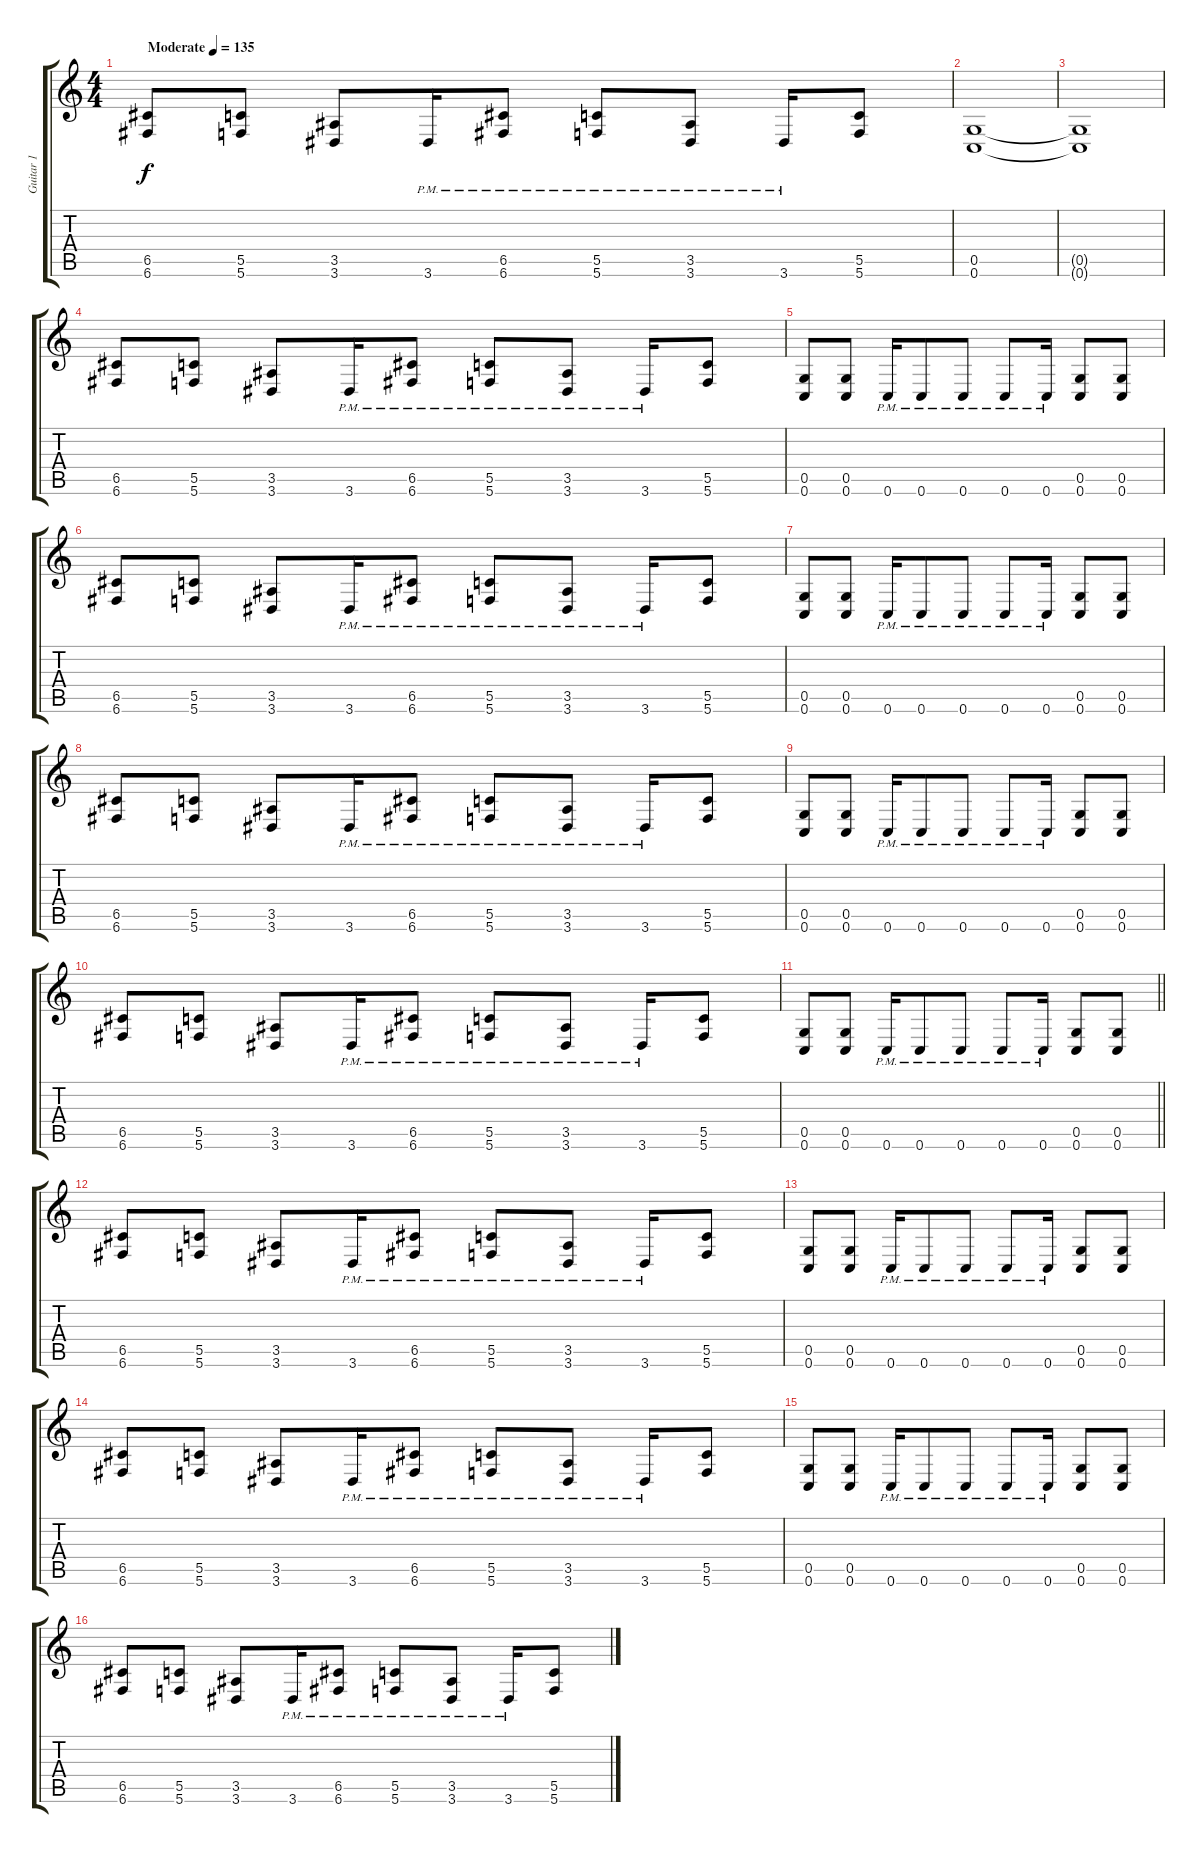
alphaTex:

\track ("Guitar 1" "Guitar 1") {instrument distortionguitar}
\staff {score tabs}
\tuning (D4 A3 F3 C3 G2 C2) {hide}
\ts (4 4)
\tempo (135 "Moderate")
\clef g2
\ks c
(6.5 6.6).8{dy f instrument distortionguitar} (5.5 5.6).8 (3.5 3.6).8 3.6{pm}.16 (6.5{pm} 6.6{pm}).8 (5.5{pm} 5.6{pm}).8 (3.5{pm} 3.6{pm}).8 3.6{pm}.16 (5.5 5.6).8 |
(0.5 0.6).1 |
(0.5{t} 0.6{t}).1 |
(6.5 6.6).8 (5.5 5.6).8 (3.5 3.6).8 3.6{pm}.16 (6.5{pm} 6.6{pm}).8 (5.5{pm} 5.6{pm}).8 (3.5{pm} 3.6{pm}).8 3.6{pm}.16 (5.5 5.6).8 |
(0.5 0.6).8 (0.5 0.6).8 0.6{pm}.16 0.6{pm}.8 0.6{pm}.8 0.6{pm}.8 0.6{pm}.16 (0.5 0.6).8 (0.5 0.6).8 |
(6.5 6.6).8 (5.5 5.6).8 (3.5 3.6).8 3.6{pm}.16 (6.5{pm} 6.6{pm}).8 (5.5{pm} 5.6{pm}).8 (3.5{pm} 3.6{pm}).8 3.6{pm}.16 (5.5 5.6).8 |
(0.5 0.6).8 (0.5 0.6).8 0.6{pm}.16 0.6{pm}.8 0.6{pm}.8 0.6{pm}.8 0.6{pm}.16 (0.5 0.6).8 (0.5 0.6).8 |
(6.5 6.6).8 (5.5 5.6).8 (3.5 3.6).8 3.6{pm}.16 (6.5{pm} 6.6{pm}).8 (5.5{pm} 5.6{pm}).8 (3.5{pm} 3.6{pm}).8 3.6{pm}.16 (5.5 5.6).8 |
(0.5 0.6).8 (0.5 0.6).8 0.6{pm}.16 0.6{pm}.8 0.6{pm}.8 0.6{pm}.8 0.6{pm}.16 (0.5 0.6).8 (0.5 0.6).8 |
(6.5 6.6).8 (5.5 5.6).8 (3.5 3.6).8 3.6{pm}.16 (6.5{pm} 6.6{pm}).8 (5.5{pm} 5.6{pm}).8 (3.5{pm} 3.6{pm}).8 3.6{pm}.16 (5.5 5.6).8 |
\barLineRight lightlight
(0.5 0.6).8 (0.5 0.6).8 0.6{pm}.16 0.6{pm}.8 0.6{pm}.8 0.6{pm}.8 0.6{pm}.16 (0.5 0.6).8 (0.5 0.6).8 |
(6.5 6.6).8 (5.5 5.6).8 (3.5 3.6).8 3.6{pm}.16 (6.5{pm} 6.6{pm}).8 (5.5{pm} 5.6{pm}).8 (3.5{pm} 3.6{pm}).8 3.6{pm}.16 (5.5 5.6).8 |
(0.5 0.6).8 (0.5 0.6).8 0.6{pm}.16 0.6{pm}.8 0.6{pm}.8 0.6{pm}.8 0.6{pm}.16 (0.5 0.6).8 (0.5 0.6).8 |
(6.5 6.6).8 (5.5 5.6).8 (3.5 3.6).8 3.6{pm}.16 (6.5{pm} 6.6{pm}).8 (5.5{pm} 5.6{pm}).8 (3.5{pm} 3.6{pm}).8 3.6{pm}.16 (5.5 5.6).8 |
(0.5 0.6).8 (0.5 0.6).8 0.6{pm}.16 0.6{pm}.8 0.6{pm}.8 0.6{pm}.8 0.6{pm}.16 (0.5 0.6).8 (0.5 0.6).8 |
(6.5 6.6).8 (5.5 5.6).8 (3.5 3.6).8 3.6{pm}.16 (6.5{pm} 6.6{pm}).8 (5.5{pm} 5.6{pm}).8 (3.5{pm} 3.6{pm}).8 3.6{pm}.16 (5.5 5.6).8
